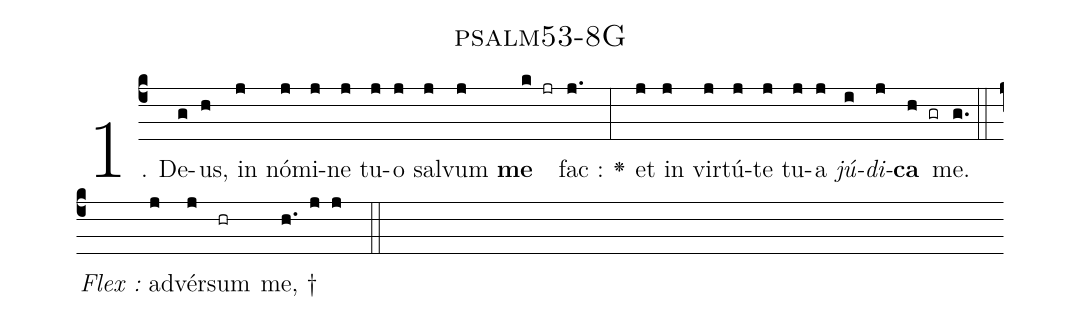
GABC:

name: psalm53-8G;
%%
(c4)1. D{e}(g)us,(h) in(j) nó(j)mi(j)ne(j) tu(j)o(j) sal(j)vum(j) <b>me</b>(k jr) fac :(j.) <v>\greheightstar</v>(:) et(j) in(j) vir(j)tú(j)te(j) tu(j)a(j) <i>jú</i>(i)<i>di</i>(j)<b>ca</b>(h gr) me.(g.) (::z)
<i>Flex~:</i>~{a}d(j)vér(j)sum(hr) me, †(h. j j ::)
